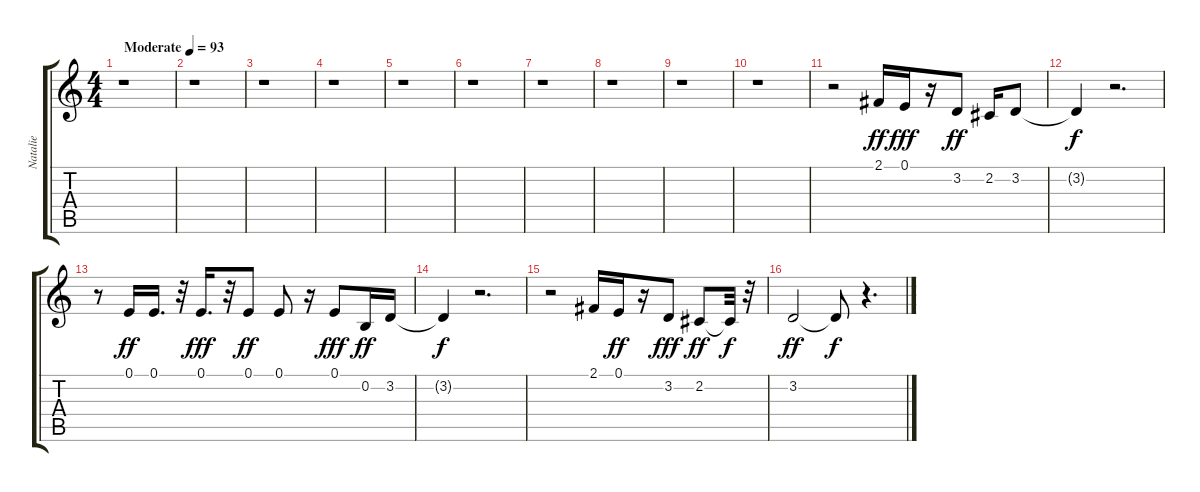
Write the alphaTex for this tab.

\track ("Natalie" "Natalie") {instrument vibraphone}
\staff {score tabs}
\tuning (E4 B3 G3 D3 A2 E2) {hide}
\ts (4 4)
\tempo (93 "Moderate")
\clef g2
\ks c
r.1{dy ff instrument vibraphone} |
r.1 |
r.1 |
r.1 |
r.1 |
r.1 |
r.1 |
r.1 |
r.1 |
r.1 |
r.2 2.1.16 0.1.16{dy fff} r.16 3.2.8{dy ff} 2.2.16 3.2.8 |
3.2{t}.4{dy f} r.2{d} |
r.8 0.1.16{dy ff} 0.1.16{d} r.32 0.1.16{d dy fff} r.32 0.1.8{dy ff} 0.1.8 r.16 0.1.8{dy fff} 0.2.16{dy ff} 3.2.16 |
3.2{t}.4{dy f} r.2{d} |
r.2 2.1.16 0.1.16{dy ff} r.16 3.2.8{dy fff} 2.2.8{dy ff} 2.2{t}.32{dy f} r.32 |
3.2.2{dy ff} 3.2{t}.8{dy f} r.4{d}
